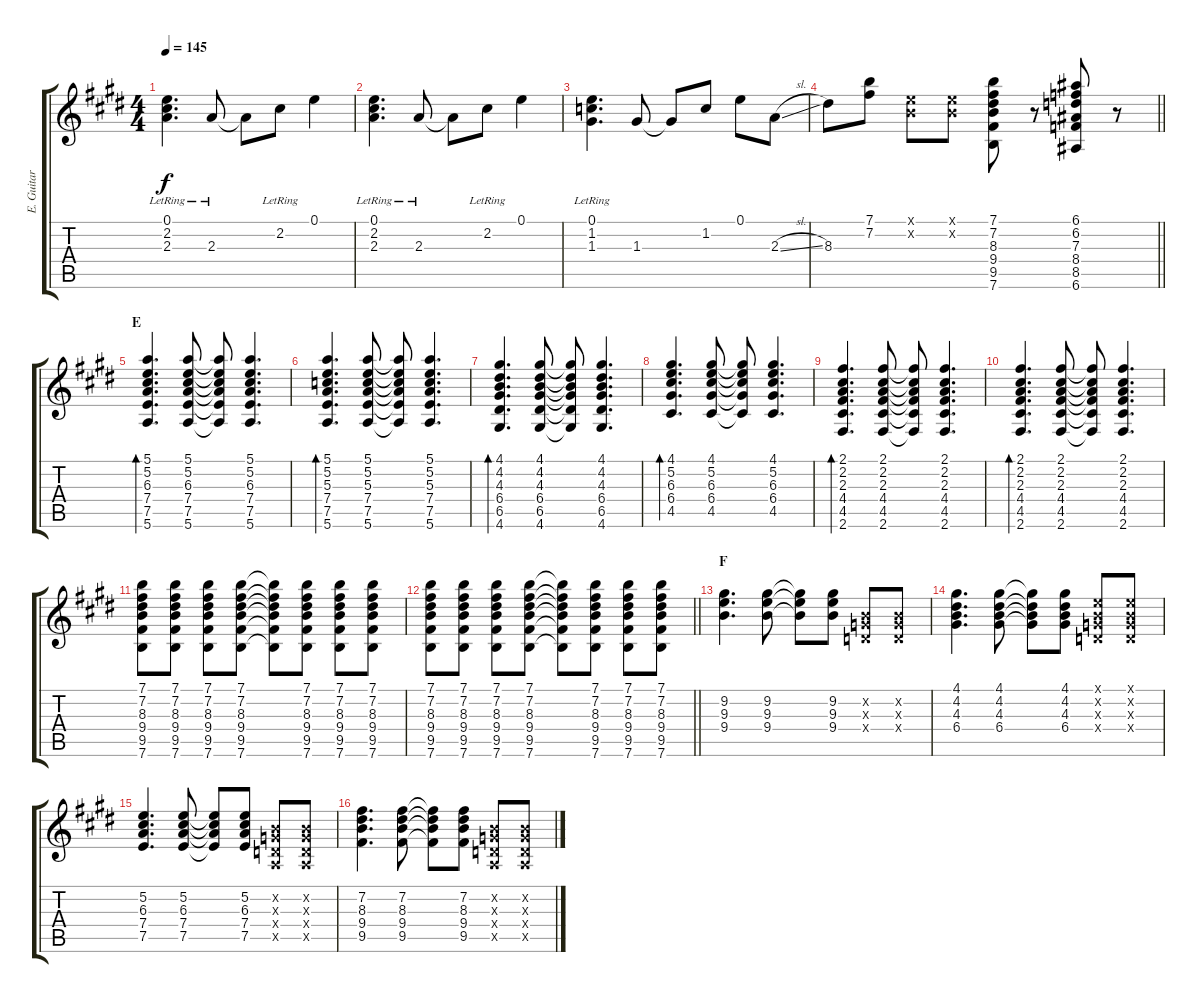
\track ("E. Guitar I" "E. Guitar ") {instrument overdrivenguitar}
\staff {score tabs}
\tuning (E4 B3 G3 D3 A2 E2) {hide}
\ts (4 4)
\tempo 145
\clef g2
\ks e
(0.1{lr} 2.2{lr} 2.3{lr}).4{d dy f} 2.3{lr}.8 2.3{t}.8 2.2{lr}.8 0.1.4 |
(0.1{lr} 2.2{lr} 2.3{lr}).4{d} 2.3{lr}.8 2.3{t}.8 2.2{lr}.8 0.1.4 |
(0.1{lr} 1.2{lr} 1.3{lr}).4{d} 1.3.8 1.3{t}.8 1.2.8 0.1.8 2.3{sl}.8 |
\barLineRight lightlight
8.3.8 (7.1 7.2).8 (0.1{x} 0.2{x}).8 (0.1{x} 0.2{x}).8 (7.1 7.2 8.3 9.4 9.5 7.6).8 r.8 (6.1 6.2 7.3 8.4 8.5 6.6).8 r.8 |
\section ("" "E")
(5.1 5.2 6.3 7.4 7.5 5.6).4{d bd 120} (5.1 5.2 6.3 7.4 7.5 5.6).8 (5.1{t} 5.2{t} 6.3{t} 7.4{t} 7.5{t} 5.6{t}).8 (5.1 5.2 6.3 7.4 7.5 5.6).4{d} |
(5.1 5.2 5.3 7.4 7.5 5.6).4{d bd 120} (5.1 5.2 5.3 7.4 7.5 5.6).8 (5.1{t} 5.2{t} 5.3{t} 7.4{t} 7.5{t} 5.6{t}).8 (5.1 5.2 5.3 7.4 7.5 5.6).4{d} |
(4.1 4.2 4.3 6.4 6.5 4.6).4{d bd 120} (4.1 4.2 4.3 6.4 6.5 4.6).8 (4.1{t} 4.2{t} 4.3{t} 6.4{t} 6.5{t} 4.6{t}).8 (4.1 4.2 4.3 6.4 6.5 4.6).4{d} |
(4.1 5.2 6.3 6.4 4.5).4{d bd 120} (4.1 5.2 6.3 6.4 4.5).8 (4.1{t} 5.2{t} 6.3{t} 6.4{t} 4.5{t}).8 (4.1 5.2 6.3 6.4 4.5).4{d} |
(2.1 2.2 2.3 4.4 4.5 2.6).4{d bd 120} (2.1 2.2 2.3 4.4 4.5 2.6).8 (2.1{t} 2.2{t} 2.3{t} 4.4{t} 4.5{t} 2.6{t}).8 (2.1 2.2 2.3 4.4 4.5 2.6).4{d} |
(2.1 2.2 2.3 4.4 4.5 2.6).4{d bd 120} (2.1 2.2 2.3 4.4 4.5 2.6).8 (2.1{t} 2.2{t} 2.3{t} 4.4{t} 4.5{t} 2.6{t}).8 (2.1 2.2 2.3 4.4 4.5 2.6).4{d} |
(7.1 7.2 8.3 9.4 9.5 7.6).8 (7.1 7.2 8.3 9.4 9.5 7.6).8 (7.1 7.2 8.3 9.4 9.5 7.6).8 (7.1 7.2 8.3 9.4 9.5 7.6).8 (7.1{t} 7.2{t} 8.3{t} 9.4{t} 9.5{t} 7.6{t}).8 (7.1 7.2 8.3 9.4 9.5 7.6).8 (7.1 7.2 8.3 9.4 9.5 7.6).8 (7.1 7.2 8.3 9.4 9.5 7.6).8 |
\barLineRight lightlight
(7.1 7.2 8.3 9.4 9.5 7.6).8 (7.1 7.2 8.3 9.4 9.5 7.6).8 (7.1 7.2 8.3 9.4 9.5 7.6).8 (7.1 7.2 8.3 9.4 9.5 7.6).8 (7.1{t} 7.2{t} 8.3{t} 9.4{t} 9.5{t} 7.6{t}).8 (7.1 7.2 8.3 9.4 9.5 7.6).8 (7.1 7.2 8.3 9.4 9.5 7.6).8 (7.1 7.2 8.3 9.4 9.5 7.6).8 |
\section ("" "F")
(9.2 9.3 9.4).4{d} (9.2 9.3 9.4).8 (9.2{t} 9.3{t} 9.4{t}).8 (9.2 9.3 9.4).8 (0.2{x} 0.3{x} 0.4{x}).8 (0.2{x} 0.3{x} 0.4{x}).8 |
(4.1 4.2 4.3 6.4).4{d} (4.1 4.2 4.3 6.4).8 (4.1{t} 4.2{t} 4.3{t} 6.4{t}).8 (4.1 4.2 4.3 6.4).8 (0.1{x} 0.2{x} 0.3{x} 0.4{x}).8 (0.1{x} 0.2{x} 0.3{x} 0.4{x}).8 |
(5.2 6.3 7.4 7.5).4{d} (5.2 6.3 7.4 7.5).8 (5.2{t} 6.3{t} 7.4{t} 7.5{t}).8 (5.2 6.3 7.4 7.5).8 (0.2{x} 0.3{x} 0.4{x} 0.5{x}).8 (0.2{x} 0.3{x} 0.4{x} 0.5{x}).8 |
(7.2 8.3 9.4 9.5).4{d} (7.2 8.3 9.4 9.5).8 (7.2{t} 8.3{t} 9.4{t} 9.5{t}).8 (7.2 8.3 9.4 9.5).8 (0.2{x} 0.3{x} 0.4{x} 0.5{x}).8 (0.2{x} 0.3{x} 0.4{x} 0.5{x}).8
